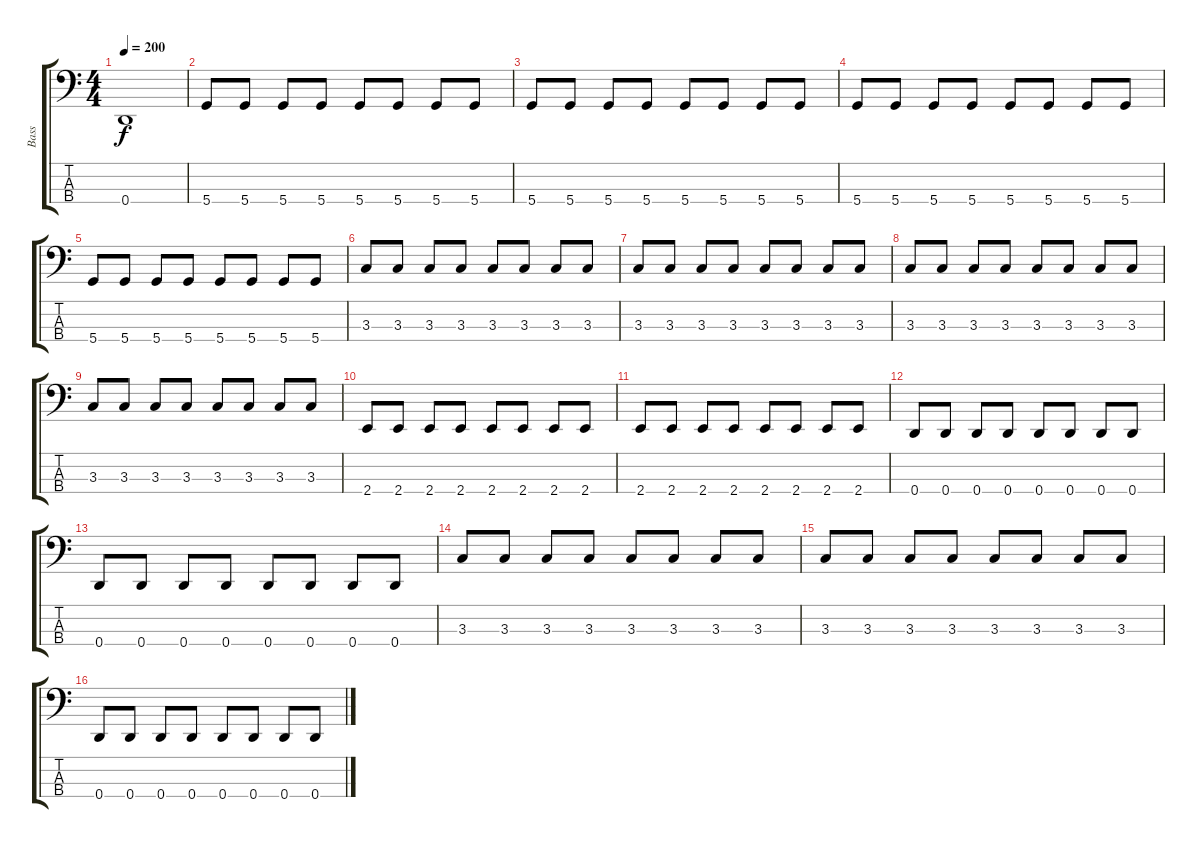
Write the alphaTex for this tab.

\track ("Bass" "Bass") {instrument electricbasspick}
\staff {score tabs}
\tuning (G2 D2 A1 D1) {hide}
\ts (4 4)
\tempo 200
\clef f4
\ks c
0.4{t}.1{dy f} |
5.4.8 5.4.8 5.4.8 5.4.8 5.4.8 5.4.8 5.4.8 5.4.8 |
5.4.8 5.4.8 5.4.8 5.4.8 5.4.8 5.4.8 5.4.8 5.4.8 |
5.4.8 5.4.8 5.4.8 5.4.8 5.4.8 5.4.8 5.4.8 5.4.8 |
5.4.8 5.4.8 5.4.8 5.4.8 5.4.8 5.4.8 5.4.8 5.4.8 |
3.3.8 3.3.8 3.3.8 3.3.8 3.3.8 3.3.8 3.3.8 3.3.8 |
3.3.8 3.3.8 3.3.8 3.3.8 3.3.8 3.3.8 3.3.8 3.3.8 |
3.3.8 3.3.8 3.3.8 3.3.8 3.3.8 3.3.8 3.3.8 3.3.8 |
3.3.8 3.3.8 3.3.8 3.3.8 3.3.8 3.3.8 3.3.8 3.3.8 |
2.4.8 2.4.8 2.4.8 2.4.8 2.4.8 2.4.8 2.4.8 2.4.8 |
2.4.8 2.4.8 2.4.8 2.4.8 2.4.8 2.4.8 2.4.8 2.4.8 |
0.4.8 0.4.8 0.4.8 0.4.8 0.4.8 0.4.8 0.4.8 0.4.8 |
0.4.8 0.4.8 0.4.8 0.4.8 0.4.8 0.4.8 0.4.8 0.4.8 |
3.3.8 3.3.8 3.3.8 3.3.8 3.3.8 3.3.8 3.3.8 3.3.8 |
3.3.8 3.3.8 3.3.8 3.3.8 3.3.8 3.3.8 3.3.8 3.3.8 |
0.4.8 0.4.8 0.4.8 0.4.8 0.4.8 0.4.8 0.4.8 0.4.8
